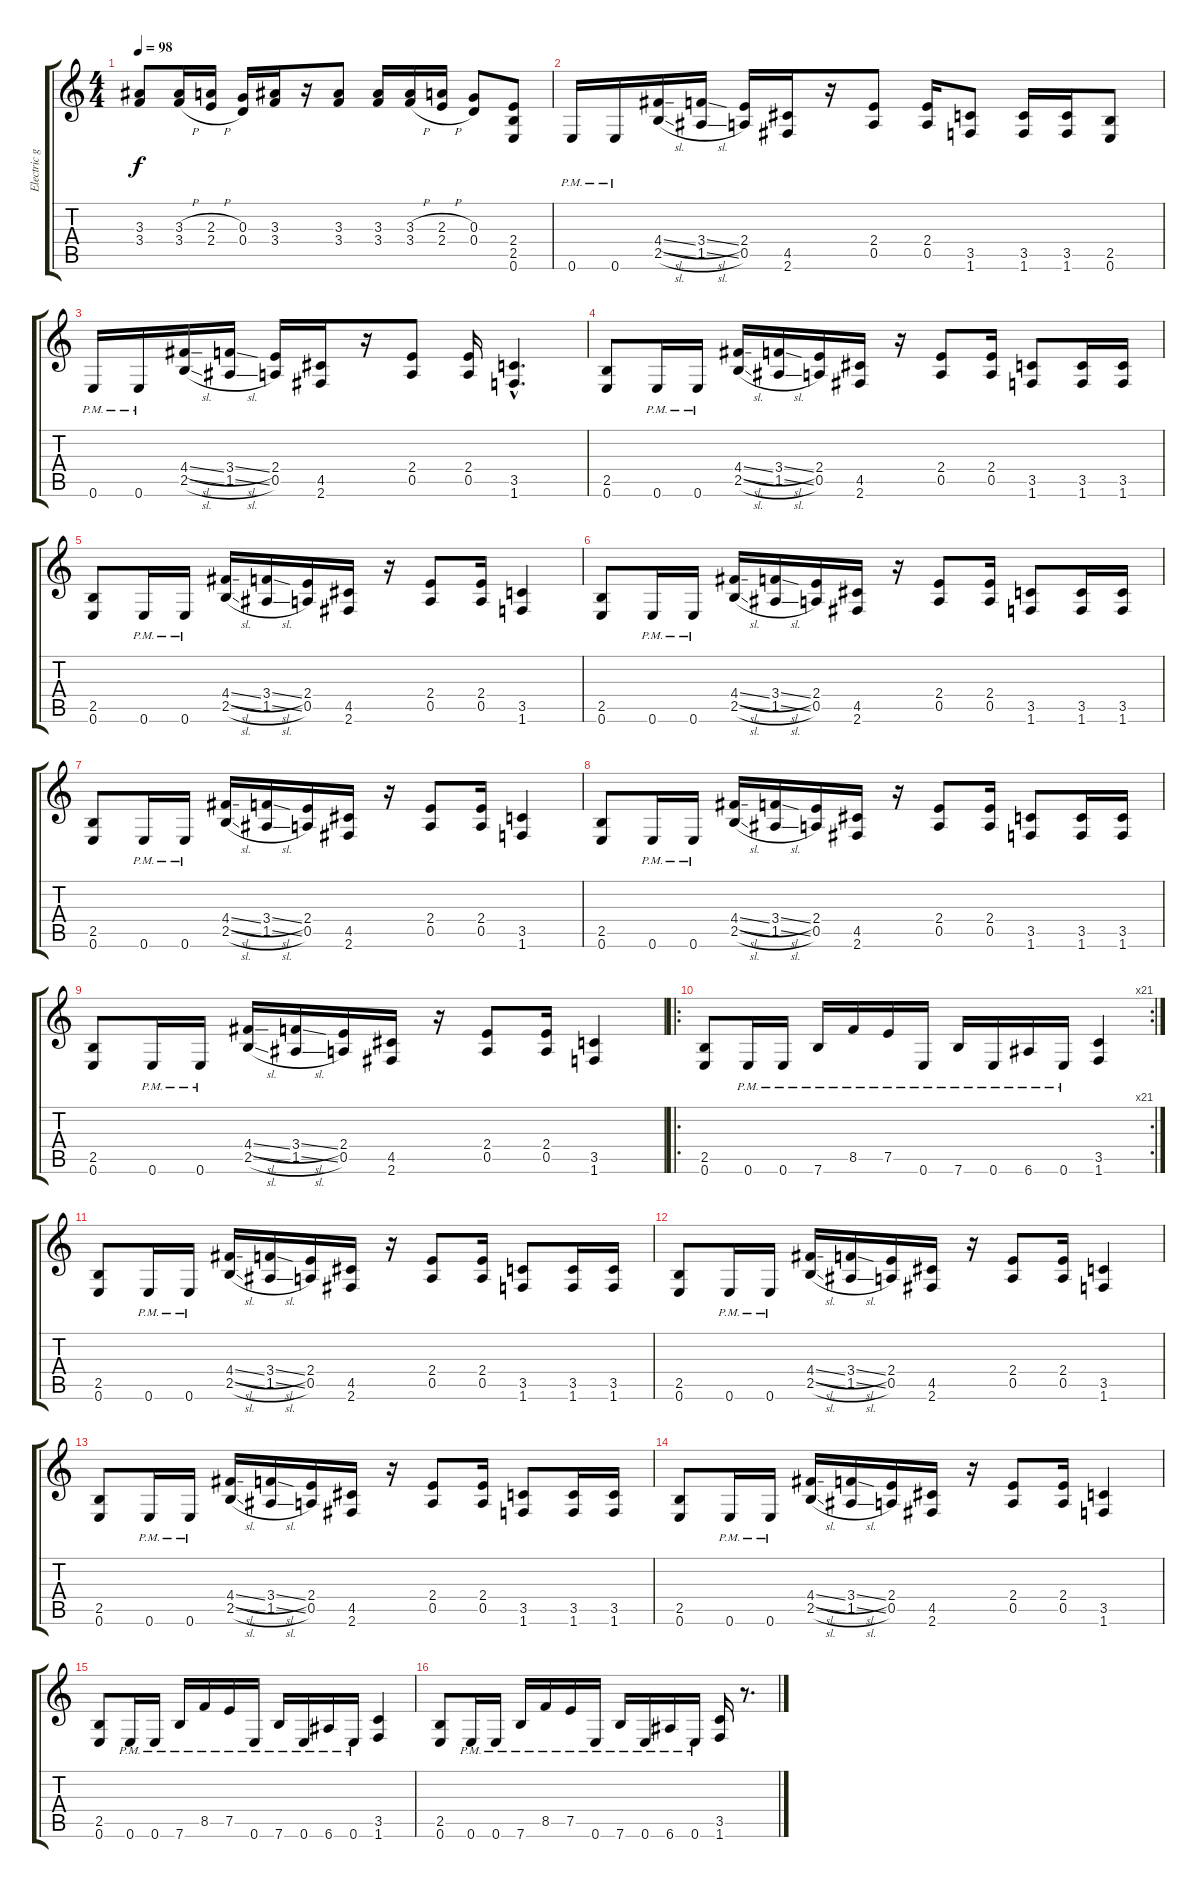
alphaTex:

\track ("Electric guitare" "Electric g") {instrument overdrivenguitar}
\staff {score tabs}
\tuning (E4 B3 G3 D3 A2 E2) {hide}
\ts (4 4)
\tempo 98
\clef g2
\ks c
(3.3{t} 3.4{t}).8{dy f} (3.3{h} 3.4{h}).16 (2.3{h} 2.4{h}).16 (0.3 0.4).16 (3.3 3.4).16 r.16 (3.3 3.4).8 (3.3 3.4).16 (3.3{h} 3.4{h}).16 (2.3{h} 2.4{h}).16 (0.3 0.4).8 (2.4 2.5 0.6).8 |
0.6{pm}.16 0.6{pm}.16 (4.4{sl} 2.5{sl}).16 (3.4{sl} 1.5{sl}).16 (2.4 0.5).16 (4.5 2.6).16 r.16 (2.4 0.5).8 (2.4 0.5).16 (3.5 1.6).8 (3.5 1.6).16 (3.5 1.6).16 (2.5 0.6).8 |
0.6{pm}.16 0.6{pm}.16 (4.4{sl} 2.5{sl}).16 (3.4{sl} 1.5{sl}).16 (2.4 0.5).16 (4.5 2.6).16 r.16 (2.4 0.5).8 (2.4 0.5).16 (3.5{hac} 1.6{hac}).4{d} |
(2.5 0.6).8 0.6{pm}.16 0.6{pm}.16 (4.4{sl} 2.5{sl}).16 (3.4{sl} 1.5{sl}).16 (2.4 0.5).16 (4.5 2.6).16 r.16 (2.4 0.5).8 (2.4 0.5).16 (3.5 1.6).8 (3.5 1.6).16 (3.5 1.6).16 |
(2.5 0.6).8 0.6{pm}.16 0.6{pm}.16 (4.4{sl} 2.5{sl}).16 (3.4{sl} 1.5{sl}).16 (2.4 0.5).16 (4.5 2.6).16 r.16 (2.4 0.5).8 (2.4 0.5).16 (3.5 1.6).4 |
(2.5 0.6).8 0.6{pm}.16 0.6{pm}.16 (4.4{sl} 2.5{sl}).16 (3.4{sl} 1.5{sl}).16 (2.4 0.5).16 (4.5 2.6).16 r.16 (2.4 0.5).8 (2.4 0.5).16 (3.5 1.6).8 (3.5 1.6).16 (3.5 1.6).16 |
(2.5 0.6).8 0.6{pm}.16 0.6{pm}.16 (4.4{sl} 2.5{sl}).16 (3.4{sl} 1.5{sl}).16 (2.4 0.5).16 (4.5 2.6).16 r.16 (2.4 0.5).8 (2.4 0.5).16 (3.5 1.6).4 |
(2.5 0.6).8 0.6{pm}.16 0.6{pm}.16 (4.4{sl} 2.5{sl}).16 (3.4{sl} 1.5{sl}).16 (2.4 0.5).16 (4.5 2.6).16 r.16 (2.4 0.5).8 (2.4 0.5).16 (3.5 1.6).8 (3.5 1.6).16 (3.5 1.6).16 |
(2.5 0.6).8 0.6{pm}.16 0.6{pm}.16 (4.4{sl} 2.5{sl}).16 (3.4{sl} 1.5{sl}).16 (2.4 0.5).16 (4.5 2.6).16 r.16 (2.4 0.5).8 (2.4 0.5).16 (3.5 1.6).4 |
\ro
\rc 21
(2.5 0.6).8 0.6{pm}.16 0.6{pm}.16 7.6{pm}.16 8.5{pm}.16 7.5{pm}.16 0.6{pm}.16 7.6{pm}.16 0.6{pm}.16 6.6{pm}.16 0.6{pm}.16 (3.5 1.6).4 |
(2.5 0.6).8 0.6{pm}.16 0.6{pm}.16 (4.4{sl} 2.5{sl}).16 (3.4{sl} 1.5{sl}).16 (2.4 0.5).16 (4.5 2.6).16 r.16 (2.4 0.5).8 (2.4 0.5).16 (3.5 1.6).8 (3.5 1.6).16 (3.5 1.6).16 |
(2.5 0.6).8 0.6{pm}.16 0.6{pm}.16 (4.4{sl} 2.5{sl}).16 (3.4{sl} 1.5{sl}).16 (2.4 0.5).16 (4.5 2.6).16 r.16 (2.4 0.5).8 (2.4 0.5).16 (3.5 1.6).4 |
(2.5 0.6).8 0.6{pm}.16 0.6{pm}.16 (4.4{sl} 2.5{sl}).16 (3.4{sl} 1.5{sl}).16 (2.4 0.5).16 (4.5 2.6).16 r.16 (2.4 0.5).8 (2.4 0.5).16 (3.5 1.6).8 (3.5 1.6).16 (3.5 1.6).16 |
(2.5 0.6).8 0.6{pm}.16 0.6{pm}.16 (4.4{sl} 2.5{sl}).16 (3.4{sl} 1.5{sl}).16 (2.4 0.5).16 (4.5 2.6).16 r.16 (2.4 0.5).8 (2.4 0.5).16 (3.5 1.6).4 |
(2.5 0.6).8 0.6{pm}.16 0.6{pm}.16 7.6{pm}.16 8.5{pm}.16 7.5{pm}.16 0.6{pm}.16 7.6{pm}.16 0.6{pm}.16 6.6{pm}.16 0.6{pm}.16 (3.5 1.6).4 |
(2.5 0.6).8 0.6{pm}.16 0.6{pm}.16 7.6{pm}.16 8.5{pm}.16 7.5{pm}.16 0.6{pm}.16 7.6{pm}.16 0.6{pm}.16 6.6{pm}.16 0.6{pm}.16 (3.5 1.6).16 r.8{d}
